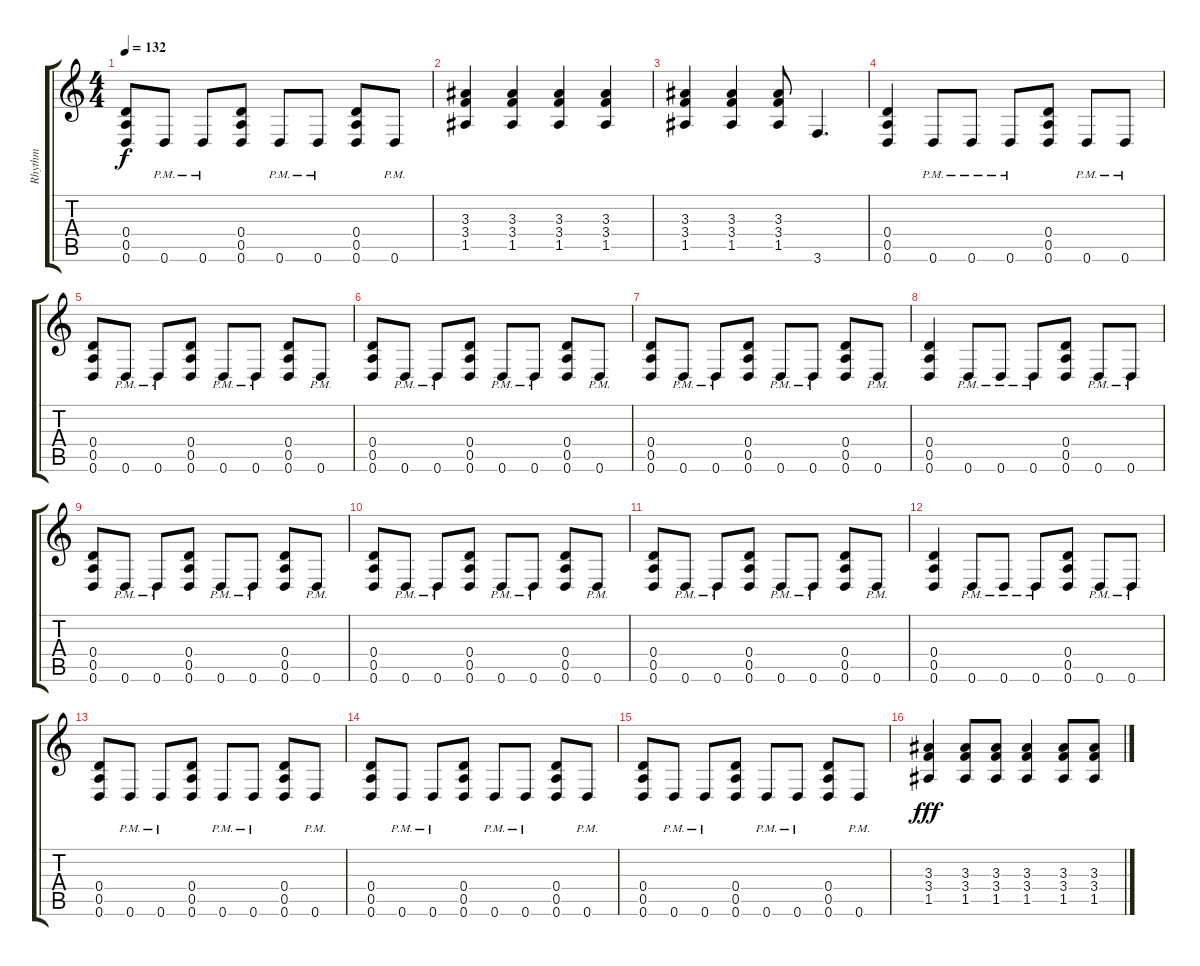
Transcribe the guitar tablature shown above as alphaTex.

\track ("Rhythm" "Rhythm") {instrument distortionguitar}
\staff {score tabs}
\tuning (E4 B3 G3 D3 A2 D2) {hide}
\ts (4 4)
\tempo 132
\clef g2
\ks c
(0.4 0.5 0.6).8{dy f} 0.6{pm}.8 0.6{pm}.8 (0.4 0.5 0.6).8 0.6{pm}.8 0.6{pm}.8 (0.4 0.5 0.6).8 0.6{pm}.8 |
(3.3 3.4 1.5).4 (3.3 3.4 1.5).4 (3.3 3.4 1.5).4 (3.3 3.4 1.5).4 |
(3.3 3.4 1.5).4 (3.3 3.4 1.5).4 (3.3 3.4 1.5).8 3.6.4{d} |
(0.4 0.5 0.6).4 0.6{pm}.8 0.6{pm}.8 0.6{pm}.8 (0.4 0.5 0.6).8 0.6{pm}.8 0.6{pm}.8 |
(0.4 0.5 0.6).8 0.6{pm}.8 0.6{pm}.8 (0.4 0.5 0.6).8 0.6{pm}.8 0.6{pm}.8 (0.4 0.5 0.6).8 0.6{pm}.8 |
(0.4 0.5 0.6).8 0.6{pm}.8 0.6{pm}.8 (0.4 0.5 0.6).8 0.6{pm}.8 0.6{pm}.8 (0.4 0.5 0.6).8 0.6{pm}.8 |
(0.4 0.5 0.6).8 0.6{pm}.8 0.6{pm}.8 (0.4 0.5 0.6).8 0.6{pm}.8 0.6{pm}.8 (0.4 0.5 0.6).8 0.6{pm}.8 |
(0.4 0.5 0.6).4 0.6{pm}.8 0.6{pm}.8 0.6{pm}.8 (0.4 0.5 0.6).8 0.6{pm}.8 0.6{pm}.8 |
(0.4 0.5 0.6).8 0.6{pm}.8 0.6{pm}.8 (0.4 0.5 0.6).8 0.6{pm}.8 0.6{pm}.8 (0.4 0.5 0.6).8 0.6{pm}.8 |
(0.4 0.5 0.6).8 0.6{pm}.8 0.6{pm}.8 (0.4 0.5 0.6).8 0.6{pm}.8 0.6{pm}.8 (0.4 0.5 0.6).8 0.6{pm}.8 |
(0.4 0.5 0.6).8 0.6{pm}.8 0.6{pm}.8 (0.4 0.5 0.6).8 0.6{pm}.8 0.6{pm}.8 (0.4 0.5 0.6).8 0.6{pm}.8 |
(0.4 0.5 0.6).4 0.6{pm}.8 0.6{pm}.8 0.6{pm}.8 (0.4 0.5 0.6).8 0.6{pm}.8 0.6{pm}.8 |
(0.4 0.5 0.6).8 0.6{pm}.8 0.6{pm}.8 (0.4 0.5 0.6).8 0.6{pm}.8 0.6{pm}.8 (0.4 0.5 0.6).8 0.6{pm}.8 |
(0.4 0.5 0.6).8 0.6{pm}.8 0.6{pm}.8 (0.4 0.5 0.6).8 0.6{pm}.8 0.6{pm}.8 (0.4 0.5 0.6).8 0.6{pm}.8 |
(0.4 0.5 0.6).8 0.6{pm}.8 0.6{pm}.8 (0.4 0.5 0.6).8 0.6{pm}.8 0.6{pm}.8 (0.4 0.5 0.6).8 0.6{pm}.8 |
(3.3 3.4 1.5).4{dy fff} (3.3 3.4 1.5).8 (3.3 3.4 1.5).8 (3.3 3.4 1.5).4 (3.3 3.4 1.5).8 (3.3 3.4 1.5).8
